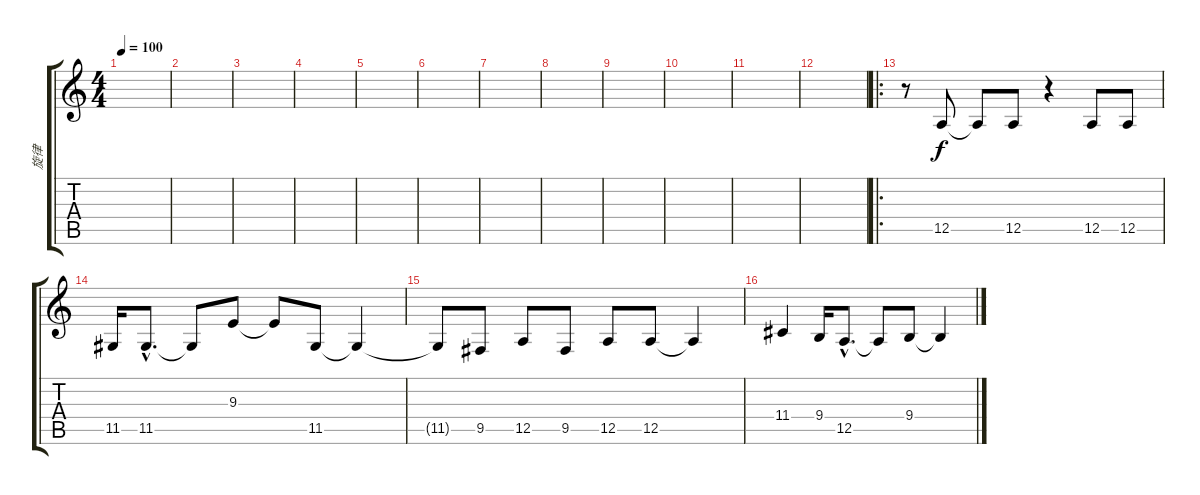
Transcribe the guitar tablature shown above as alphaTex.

\track ("旋律" "旋律") {instrument acousticgrandpiano}
\staff {score tabs}
\tuning (E4 B3 G3 D3 A2 E2) {hide}
\ts (4 4)
\tempo 100
\clef g2
\ks c
|
|
|
|
|
|
|
|
|
|
|
|
\ro
r.8 12.5.8 12.5{t}.8 12.5.8 r.4 12.5.8 12.5.8 |
11.5.16 11.5{hac}.8{d} 11.5{t}.8 9.3.8 9.3{t}.8 11.5.8 11.5{t}.4 |
11.5{t}.8 9.5.8 12.5.8 9.5.8 12.5.8 12.5.8 12.5{t}.4 |
11.4.4 9.4.16 12.5{hac}.8{d} 12.5{t}.8 9.4.8 9.4{t}.4
